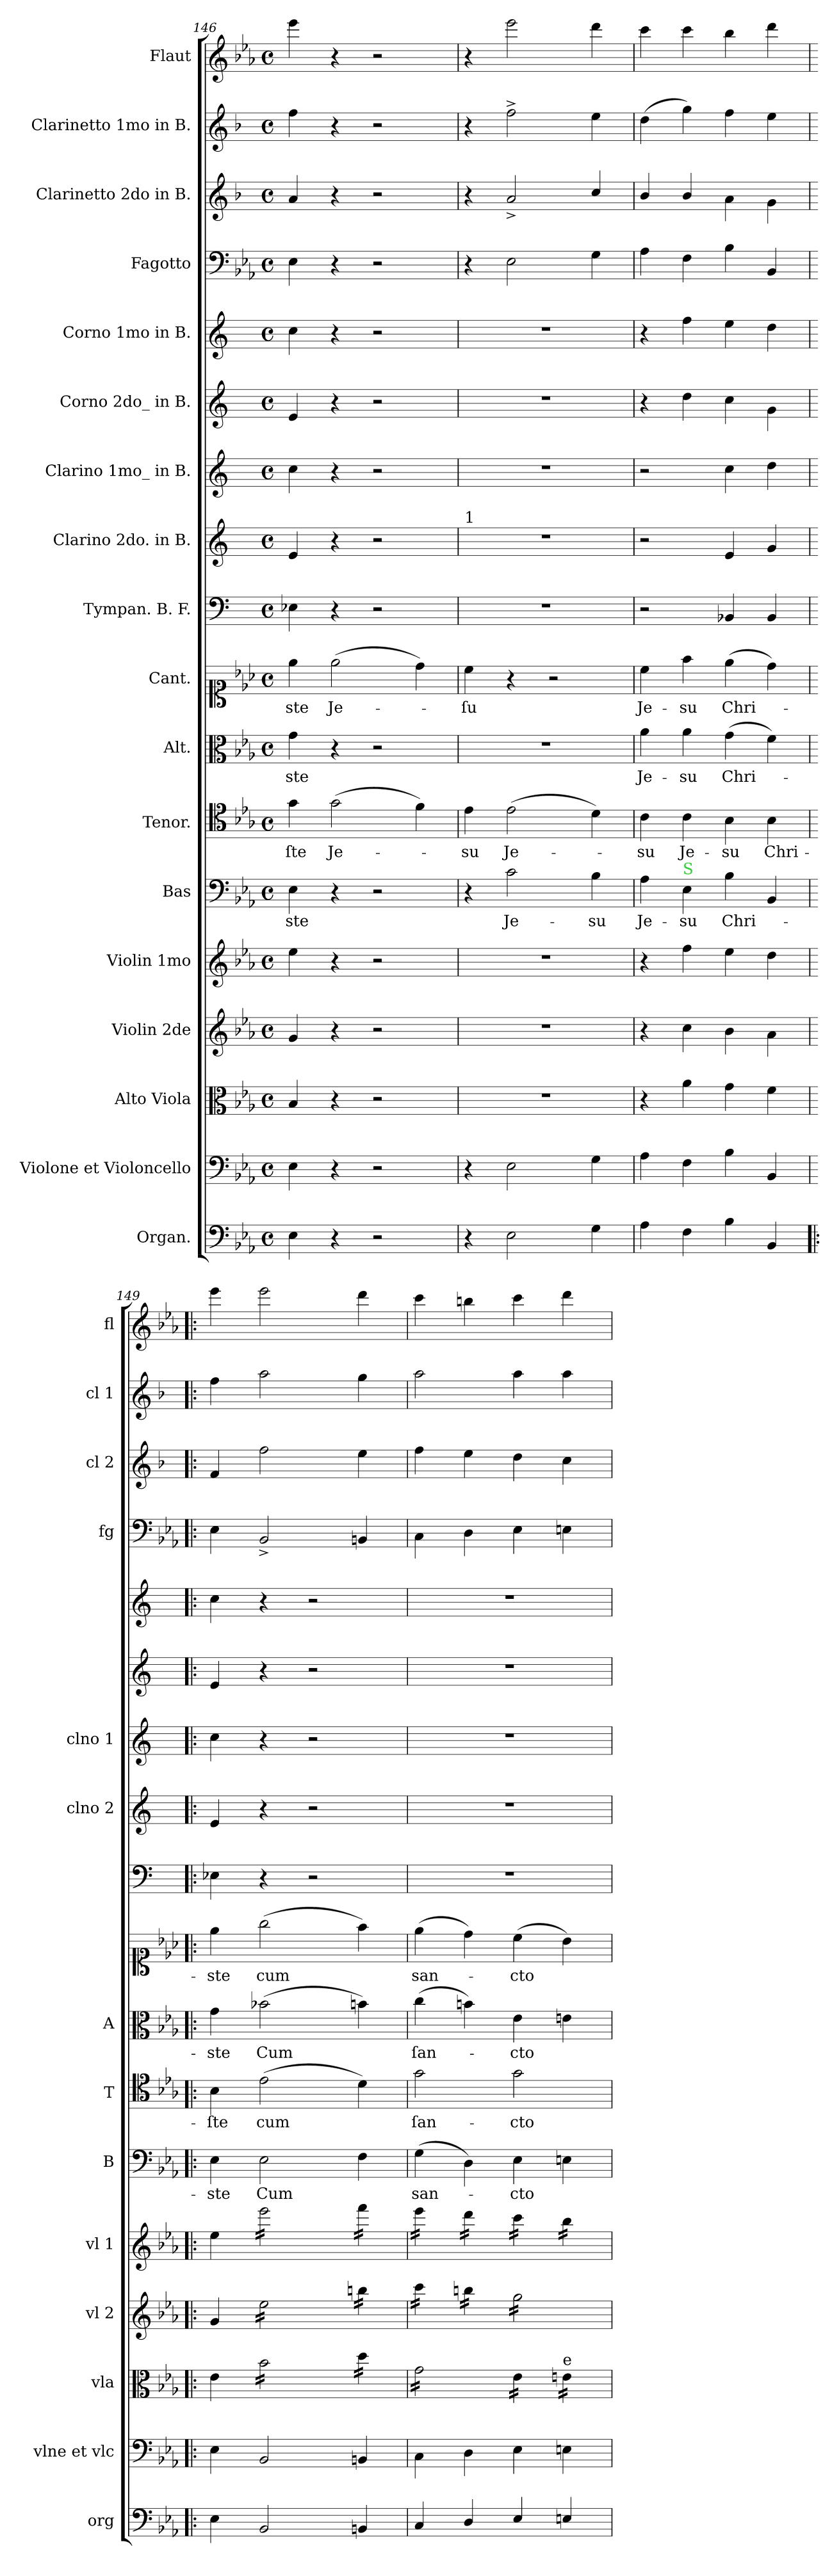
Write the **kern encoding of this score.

**kern	**kern	**kern	**kern	**kern	**kern	**text	**kern	**text	**kern	**text	**kern	**text	**kern	**kern	**kern	**kern	**kern	**kern	**kern	**kern	**kern
*part18	*part17	*part16	*part15	*part14	*part13	*part13	*part12	*part12	*part11	*part11	*part10	*part10	*part9	*part8	*part7	*part6	*part5	*part4	*part3	*part2	*part1
*staff18	*staff17	*staff16	*staff15	*staff14	*staff13	*staff13	*staff12	*staff12	*staff11	*staff11	*staff10	*staff10	*staff9	*staff8	*staff7	*staff6	*staff5	*staff4	*staff3	*staff2	*staff1
*I"Organ.	*I"Violone et Violoncello	*I"Alto Viola	*I"Violin 2de	*I"Violin 1mo	*I"Bas	*	*I"Tenor.	*	*I"Alt.	*	*I"Cant.	*	*I"Tympan. B. F.	*I"Clarino 2do. in B.	*I"Clarino 1mo_ in B.	*I"Corno 2do_ in B.	*I"Corno 1mo in B.	*I"Fagotto	*I"Clarinetto 2do in B.	*I"Clarinetto 1mo in B.	*I"Flaut
*I'org	*I'vlne et vlc	*I'vla	*I'vl 2	*I'vl 1	*I'B	*	*I'T	*	*I'A	*	*	*	*	*I'clno 2	*I'clno 1	*	*	*I'fg	*I'cl 2	*I'cl 1	*I'fl
*clefF4	*clefF4	*clefC3	*clefG2	*clefG2	*clefF4	*	*clefC4	*	*clefC3	*	*clefC1	*	*clefF4	*clefG2	*clefG2	*clefG2	*clefG2	*clefF4	*clefG2	*clefG2	*clefG2
*	*	*	*	*	*	*	*	*	*	*	*	*	*	*ITrd-2c-3	*ITrd-2c-3	*ITrd5c9	*ITrd5c9	*	*ITrd1c2	*ITrd1c2	*
*k[b-e-a-]	*k[b-e-a-]	*k[b-e-a-]	*k[b-e-a-]	*k[b-e-a-]	*k[b-e-a-]	*	*k[b-e-a-]	*	*k[b-e-a-]	*	*k[b-e-a-]	*	*	*k[b-e-a-]	*k[b-e-a-]	*k[b-e-a-]	*k[b-e-a-]	*k[b-e-a-]	*k[b-e-a-]	*k[b-e-a-]	*k[b-e-a-]
*E-:	*E-:	*E-:	*E-:	*E-:	*E-:	*	*E-:	*	*E-:	*	*E-:	*	*	*E-:	*E-:	*E-:	*E-:	*E-:	*E-:	*E-:	*E-:
*M4/4	*M4/4	*M4/4	*M4/4	*M4/4	*M4/4	*	*M4/4	*	*M4/4	*	*M4/4	*	*M4/4	*M4/4	*M4/4	*M4/4	*M4/4	*M4/4	*M4/4	*M4/4	*M4/4
*met(c)	*met(c)	*met(c)	*met(c)	*met(c)	*met(c)	*	*met(c)	*	*met(c)	*	*met(c)	*	*met(c)	*met(c)	*met(c)	*met(c)	*met(c)	*met(c)	*met(c)	*met(c)	*met(c)
=146	=146	=146	=146	=146	=146	=146	=146	=146	=146	=146	=146	=146	=146	=146	=146	=146	=146	=146	=146	=146	=146
4E-\	4E-\	4B-/	4g/	4ee-\	4E-\	-ste	4g\	-ſte	4g\	-ste	4ee-\	-ste	4E-X\	4g/	4ee-\	4G/	4e-\	4E-\	4g/	4ee-\	4eee-\
4r	4r	4r	4r	4r	4r	.	(2g\	Je-	4r	.	(2ee-\	Je-	4r	4r	4r	4r	4r	4r	4r	4r	4r
2r	2r	2r	2r	2r	2r	.	.	.	2r	.	.	.	2r	2r	2r	2r	2r	2r	2r	2r	2r
.	.	.	.	.	.	.	4f\)	.	.	.	4dd\)	.	.	.	.	.	.	.	.	.	.
=147	=147	=147	=147	=147	=147	=147	=147	=147	=147	=147	=147	=147	=147	=147	=147	=147	=147	=147	=147	=147	=147
!	!	!	!	!	!	!	!	!	!	!	!	!	!	!LO:TX:a:t=1	!	!	!	!	!	!	!
4r	4r	1r	1r	1r	4r	.	4e-\	-su	1r	.	4cc\	-ſu	1r	1r	1r	1r	1r	4r	4r	4r	4r
2E-\	2E-\	.	.	.	2c\	Je-	(2e-\	Je-	.	.	4r	.	.	.	.	.	.	2E-\	2g^/	2ee-^\	2eee-\
.	.	.	.	.	.	.	.	.	.	.	2r	.	.	.	.	.	.	.	.	.	.
4G\	4G\	.	.	.	4B-\	-su	4d\)	.	.	.	.	.	.	.	.	.	.	4G\	4b-/	4dd\	4ddd\
=148	=148	=148	=148	=148	=148	=148	=148	=148	=148	=148	=148	=148	=148	=148	=148	=148	=148	=148	=148	=148	=148
!	!	!	!	!	!	!LO:LY:i	!	!	!	!	!	!LO:LY:i	!	!	!	!	!	!	!	!	!
4A-\	4A-\	4r	4r	4r	4A-\	Je-	4c\	-su	4a-\	Je-	4cc\	Je-	2r	2r	2r	4r	4r	4A-\	4a-/	(4cc\	4ccc\
!	!	!	!	!	!LO:TX:a:color=limegreen:t=S	!	!	!	!	!	!	!	!	!	!	!	!	!	!	!	!
!	!	!	!	!	!	!LO:LY:i	!	!	!	!	!	!LO:LY:i	!	!	!	!	!	!	!	!	!
4F\	4F\	4a-\	4cc\	4ff\	4E-\	-su	4c\	Je-	4a-\	-su	4ff\	-su	.	.	.	4f\	4a-\	4F\	4a-/	4ff\)	4ccc\
4B-\	4B-\	4g\	4b-\	4ee-\	4B-\	Chri-	4B-\	-su	(4g\	Chri-	(4ee-\	Chri-	4BB-X/	4g/	4ee-\	4e-\	4g\	4B-\	4g\	4ee-\	4bb-\
4BB-/	4BB-/	4f\	4a-\	4dd\	4BB-/	.	4B-\	Chri-	4f\)	.	4dd\)	.	4BB-/	4b-/	4ff\	4B-\	4f\	4BB-/	4f\	4dd\	4ddd\
=149!|:	=149	=149	=149	=149	=149	=149	=149	=149	=149	=149	=149	=149	=149	=149	=149	=149	=149	=149	=149	=149	=149
4E-\	4E-\	4e-\	4g/	4ee-\	4E-\	-ste	4B-\	-ſte	4g\	-ste	4ee-\	-ste	4E-X\	4g/	4ee-\	4G/	4e-\	4E-\	4e-/	4ee-\	4eee-\
*	*	*tremolo	*	*	*	*	*	*	*	*	*	*	*	*	*	*	*	*	*	*	*
*	*	*	*tremolo	*	*	*	*	*	*	*	*	*	*	*	*	*	*	*	*	*	*
*	*	*	*	*tremolo	*	*	*	*	*	*	*	*	*	*	*	*	*	*	*	*	*
2BB-/	2BB-/	16b-\LL	16ee-\LL	16eee-\LL	2E-\	Cum	(2e-\	cum	(2b-X\	Cum	(2gg\	cum	4r	4r	4r	4r	4r	2BB-^/	2ee-\	2gg\	2eee-\
.	.	16b-\	16ee-\	16eee-\	.	.	.	.	.	.	.	.	.	.	.	.	.	.	.	.	.
.	.	16b-\	16ee-\	16eee-\	.	.	.	.	.	.	.	.	.	.	.	.	.	.	.	.	.
.	.	16b-\	16ee-\	16eee-\	.	.	.	.	.	.	.	.	.	.	.	.	.	.	.	.	.
.	.	16b-\	16ee-\	16eee-\	.	.	.	.	.	.	.	.	2r	2r	2r	2r	2r	.	.	.	.
.	.	16b-\	16ee-\	16eee-\	.	.	.	.	.	.	.	.	.	.	.	.	.	.	.	.	.
.	.	16b-\	16ee-\	16eee-\	.	.	.	.	.	.	.	.	.	.	.	.	.	.	.	.	.
.	.	16b-\JJ	16ee-\JJ	16eee-\JJ	.	.	.	.	.	.	.	.	.	.	.	.	.	.	.	.	.
4BBn/	4BBn/	16dd\LL	16bbn\LL	16fff\LL	4F\	.	4d\)	.	4bn\)	.	4ff\)	.	.	.	.	.	.	4BBn/	4dd\	4ff\	4ddd\
.	.	16dd\	16bbn\	16fff\	.	.	.	.	.	.	.	.	.	.	.	.	.	.	.	.	.
.	.	16dd\	16bbn\	16fff\	.	.	.	.	.	.	.	.	.	.	.	.	.	.	.	.	.
.	.	16dd\JJ	16bbn\JJ	16fff\JJ	.	.	.	.	.	.	.	.	.	.	.	.	.	.	.	.	.
=150	=150	=150	=150	=150	=150	=150	=150	=150	=150	=150	=150	=150	=150	=150	=150	=150	=150	=150	=150	=150	=150
4C/	4C\	16g\LL	16ccc\LL	16eee-\LL	(4G\	san-	2g\	ſan-	(4cc\	ſan-	(4ee-\	san-	1r	1r	1r	1r	1r	4C\	4ee-\	2gg\	4ccc\
.	.	16g\	16ccc\	16eee-\	.	.	.	.	.	.	.	.	.	.	.	.	.	.	.	.	.
.	.	16g\	16ccc\	16eee-\	.	.	.	.	.	.	.	.	.	.	.	.	.	.	.	.	.
.	.	16g\	16ccc\JJ	16eee-\JJ	.	.	.	.	.	.	.	.	.	.	.	.	.	.	.	.	.
4D/	4D\	16g\	16bbn\LL	16ddd\LL	4D\)	.	.	.	4bn\)	.	4dd\)	.	.	.	.	.	.	4D\	4dd\	.	4bbn\
.	.	16g\	16bbn\	16ddd\	.	.	.	.	.	.	.	.	.	.	.	.	.	.	.	.	.
.	.	16g\	16bbn\	16ddd\	.	.	.	.	.	.	.	.	.	.	.	.	.	.	.	.	.
.	.	16g\JJ	16bbn\JJ	16ddd\JJ	.	.	.	.	.	.	.	.	.	.	.	.	.	.	.	.	.
4E-/	4E-\	16e-\LL	16gg\LL	16ccc\LL	4E-\	-cto	2g\	-cto	4e-\	-cto	(4cc\	-cto	.	.	.	.	.	4E-\	4cc\	4gg\	4ccc\
.	.	16e-\	16gg\	16ccc\	.	.	.	.	.	.	.	.	.	.	.	.	.	.	.	.	.
.	.	16e-\	16gg\	16ccc\	.	.	.	.	.	.	.	.	.	.	.	.	.	.	.	.	.
.	.	16e-\JJ	16gg\	16ccc\JJ	.	.	.	.	.	.	.	.	.	.	.	.	.	.	.	.	.
!	!	!LO:TX:a:t=e	!	!	!	!	!	!	!	!	!	!	!	!	!	!	!	!	!	!	!
4En/	4En\	16en\LL	16gg\	16bb-\LL	4En\	.	.	.	4en\	.	4b-\)	.	.	.	.	.	.	4En\	4b-\	4gg\	4ddd\
.	.	16en\	16gg\	16bb-\	.	.	.	.	.	.	.	.	.	.	.	.	.	.	.	.	.
.	.	16en\	16gg\	16bb-\	.	.	.	.	.	.	.	.	.	.	.	.	.	.	.	.	.
.	.	16en\JJ	16gg\JJ	16bb-\JJ	.	.	.	.	.	.	.	.	.	.	.	.	.	.	.	.	.
*	*	*	*	*Xtremolo	*	*	*	*	*	*	*	*	*	*	*	*	*	*	*	*	*
*	*	*	*Xtremolo	*	*	*	*	*	*	*	*	*	*	*	*	*	*	*	*	*	*
*	*	*Xtremolo	*	*	*	*	*	*	*	*	*	*	*	*	*	*	*	*	*	*	*
=	=	=	=	=	=	=	=	=	=	=	=	=	=	=	=	=	=	=	=	=	=
*-	*-	*-	*-	*-	*-	*-	*-	*-	*-	*-	*-	*-	*-	*-	*-	*-	*-	*-	*-	*-	*-
